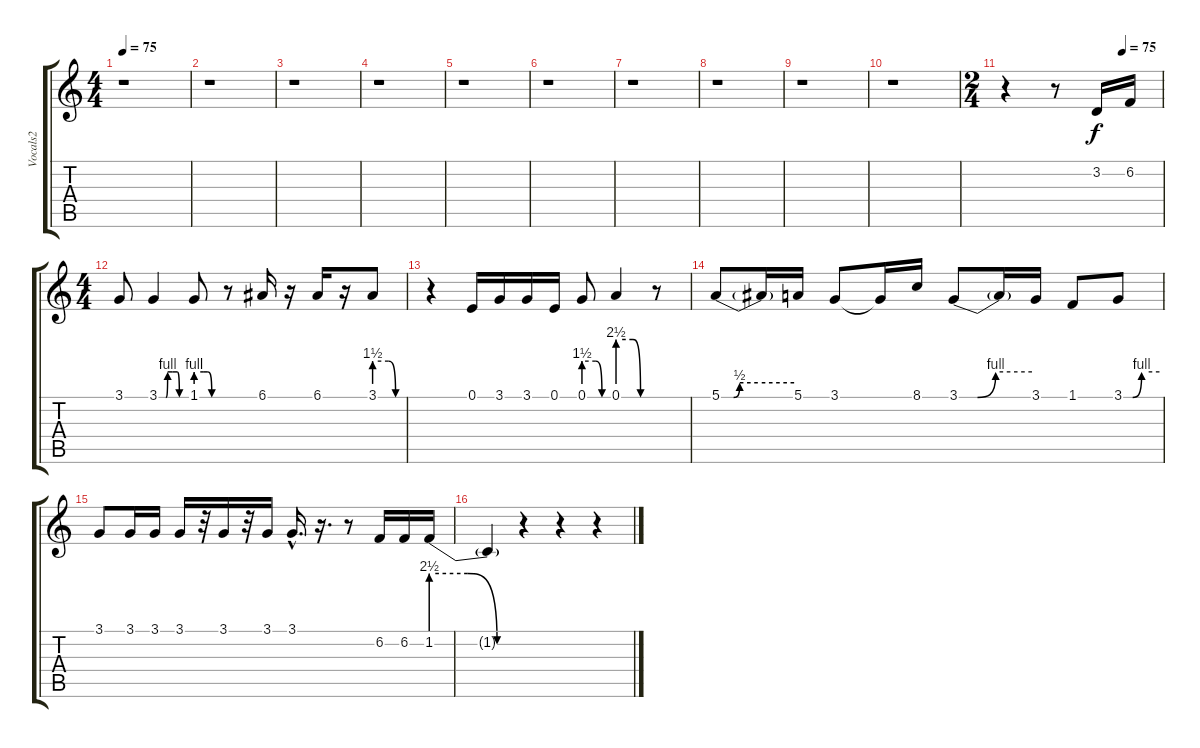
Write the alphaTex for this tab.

\track ("Vocals2" "Vocals2") {instrument lead2sawtooth}
\staff {score tabs}
\tuning (E4 B3 G3 D3 A2 E2) {hide}
\ts (4 4)
\tempo 75
\tempo 73
\tempo 75
\clef g2
\ks c
r.1{dy f instrument lead2sawtooth} |
r.1 |
r.1 |
r.1 |
r.1 |
r.1 |
r.1 |
r.1 |
r.1 |
r.1 |
\ts (2 4)
\tempo (75 0.75)
r.4 r.8 3.2.16 6.2.16 |
\ts (4 4)
3.1.8 3.1{be (custom 0 0 15 0 19 4 30 4 40 4 45 0 60 0)}.4 1.1{be (custom 0 4 20 4 30 4 40 0 45 0 60 0)}.8 r.8 6.1.16 r.16 6.1.16 r.16 3.1{be (custom 0 6 30 6 45 0 60 0)}.8 |
r.4 0.1.16 3.1.16 3.1.16 0.1.16 0.1{be (custom 0 6 30 6 45 0 60 0)}.8 0.1{be (custom 0 10 30 10 45 0 60 0)}.4 r.8 |
5.1{be (custom 0 0 5 0 10 0 15 2 30 2 60 2)}.8 5.1{t}.16 5.1.16 3.1.8 3.1{t}.16 8.1.16 3.1{be (custom 0 0 15 0 30 4 60 4)}.8 3.1{t}.16 3.1.16 1.1.8 3.1{be (custom 0 0 15 0 30 4 60 4)}.8 |
3.1.8 3.1.16 3.1.16 3.1.16 r.32 3.1.16 r.32 3.1.16 3.1{hac}.16{d} r.16{d} r.8 6.2.16 6.2.16 1.2{be (custom 0 10 25 10 45 0 60 0)}.16 |
1.2{t}.4 r.4 r.4 r.4
